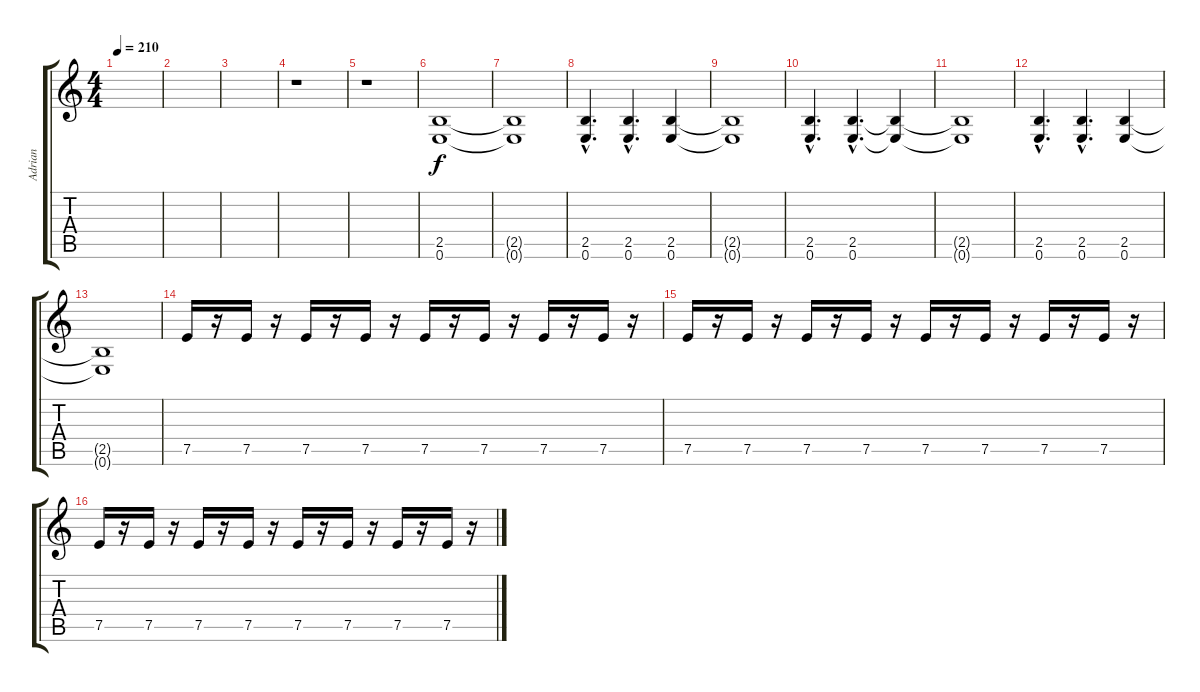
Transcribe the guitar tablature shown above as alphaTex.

\track ("Adrian" "Adrian") {instrument distortionguitar}
\staff {score tabs}
\tuning (E4 B3 G3 D3 A2 E2) {hide}
\ts (4 4)
\tempo 210
\clef g2
\ks c
|
|
|
r.1 |
r.1 |
(2.5 0.6).1 |
(2.5{t} 0.6{t}).1 |
(2.5{hac} 0.6{hac}).4{d} (2.5{hac} 0.6{hac}).4{d} (2.5 0.6).4 |
(2.5{t} 0.6{t}).1 |
(2.5{hac} 0.6{hac}).4{d} (2.5{hac} 0.6{hac}).4{d} (2.5{t} 0.6{t}).4 |
(2.5{t} 0.6{t}).1 |
(2.5{hac} 0.6{hac}).4{d} (2.5{hac} 0.6{hac}).4{d} (2.5 0.6).4 |
(2.5{t} 0.6{t}).1 |
7.5.16 r.16 7.5.16 r.16 7.5.16 r.16 7.5.16 r.16 7.5.16 r.16 7.5.16 r.16 7.5.16 r.16 7.5.16 r.16 |
7.5.16 r.16 7.5.16 r.16 7.5.16 r.16 7.5.16 r.16 7.5.16 r.16 7.5.16 r.16 7.5.16 r.16 7.5.16 r.16 |
7.5.16 r.16 7.5.16 r.16 7.5.16 r.16 7.5.16 r.16 7.5.16 r.16 7.5.16 r.16 7.5.16 r.16 7.5.16 r.16
